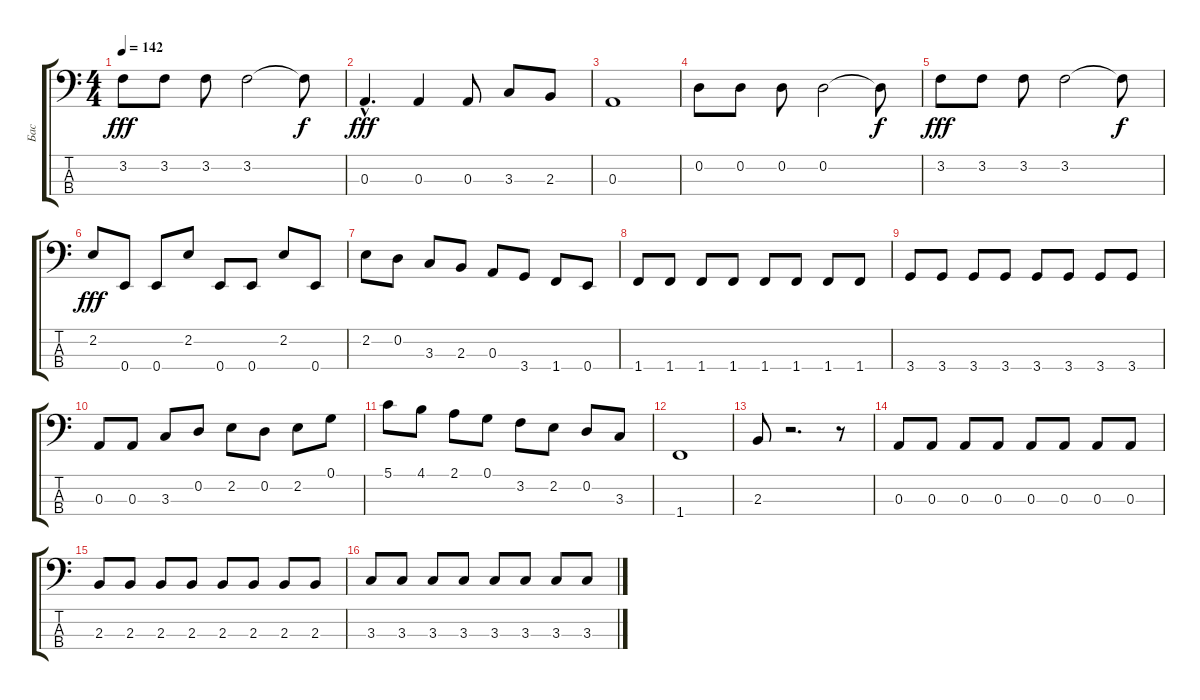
\track ("Бас" "Бас") {instrument electricbassfinger}
\staff {score tabs}
\tuning (G2 D2 A1 E1) {hide}
\ts (4 4)
\tempo 142
\clef f4
\ks c
3.2.8{dy fff} 3.2.8 3.2.8 3.2.2 3.2{t}.8{dy f} |
0.3{hac}.4{d dy fff} 0.3.4 0.3.8 3.3.8 2.3.8 |
0.3.1 |
0.2.8 0.2.8 0.2.8 0.2.2 0.2{t}.8{dy f} |
3.2.8{dy fff} 3.2.8 3.2.8 3.2.2 3.2{t}.8{dy f} |
2.2.8{dy fff} 0.4.8 0.4.8 2.2.8 0.4.8 0.4.8 2.2.8 0.4.8 |
2.2.8 0.2.8 3.3.8 2.3.8 0.3.8 3.4.8 1.4.8 0.4.8 |
1.4.8 1.4.8 1.4.8 1.4.8 1.4.8 1.4.8 1.4.8 1.4.8 |
3.4.8 3.4.8 3.4.8 3.4.8 3.4.8 3.4.8 3.4.8 3.4.8 |
0.3.8 0.3.8 3.3.8 0.2.8 2.2.8 0.2.8 2.2.8 0.1.8 |
5.1.8 4.1.8 2.1.8 0.1.8 3.2.8 2.2.8 0.2.8 3.3.8 |
1.4.1 |
2.3.8 r.2{d} r.8 |
0.3.8 0.3.8 0.3.8 0.3.8 0.3.8 0.3.8 0.3.8 0.3.8 |
2.3.8 2.3.8 2.3.8 2.3.8 2.3.8 2.3.8 2.3.8 2.3.8 |
3.3.8 3.3.8 3.3.8 3.3.8 3.3.8 3.3.8 3.3.8 3.3.8
